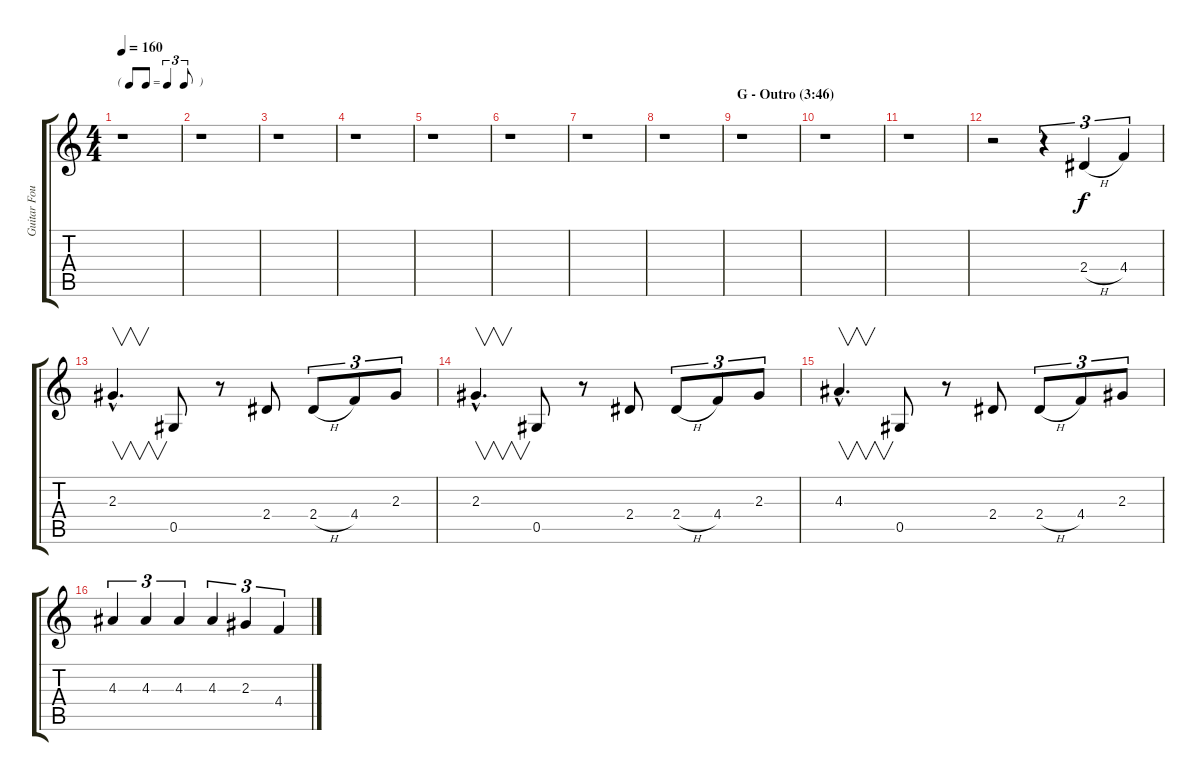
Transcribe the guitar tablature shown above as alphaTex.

\track ("Guitar Four" "Guitar Fou") {instrument distortionguitar}
\staff {score tabs}
\tuning (Eb4 Bb3 Gb3 Db3 Ab2 Eb2) {hide}
\ts (4 4)
\tf triplet8th
\tempo 160
\clef g2
\ks c
r.1{dy f} |
r.1 |
r.1 |
r.1 |
r.1 |
r.1 |
r.1 |
r.1 |
\section ("" "G - Outro (3:46)")
r.1 |
r.1 |
r.1 |
r.2 r.4{tu (3 2)} 2.4{h}.4{tu (3 2)} 4.4.4{tu (3 2)} |
2.3{hac}.4{v d} 0.5.8 r.8 2.4.8 2.4{h}.8{tu (3 2)} 4.4.8{tu (3 2)} 2.3.8{tu (3 2)} |
2.3{hac}.4{v d} 0.5.8 r.8 2.4.8 2.4{h}.8{tu (3 2)} 4.4.8{tu (3 2)} 2.3.8{tu (3 2)} |
4.3{hac}.4{v d} 0.5.8 r.8 2.4.8 2.4{h}.8{tu (3 2)} 4.4.8{tu (3 2)} 2.3.8{tu (3 2)} |
4.3.4{tu (3 2)} 4.3.4{tu (3 2)} 4.3.4{tu (3 2)} 4.3.4{tu (3 2)} 2.3.4{tu (3 2)} 4.4.4{tu (3 2)}
